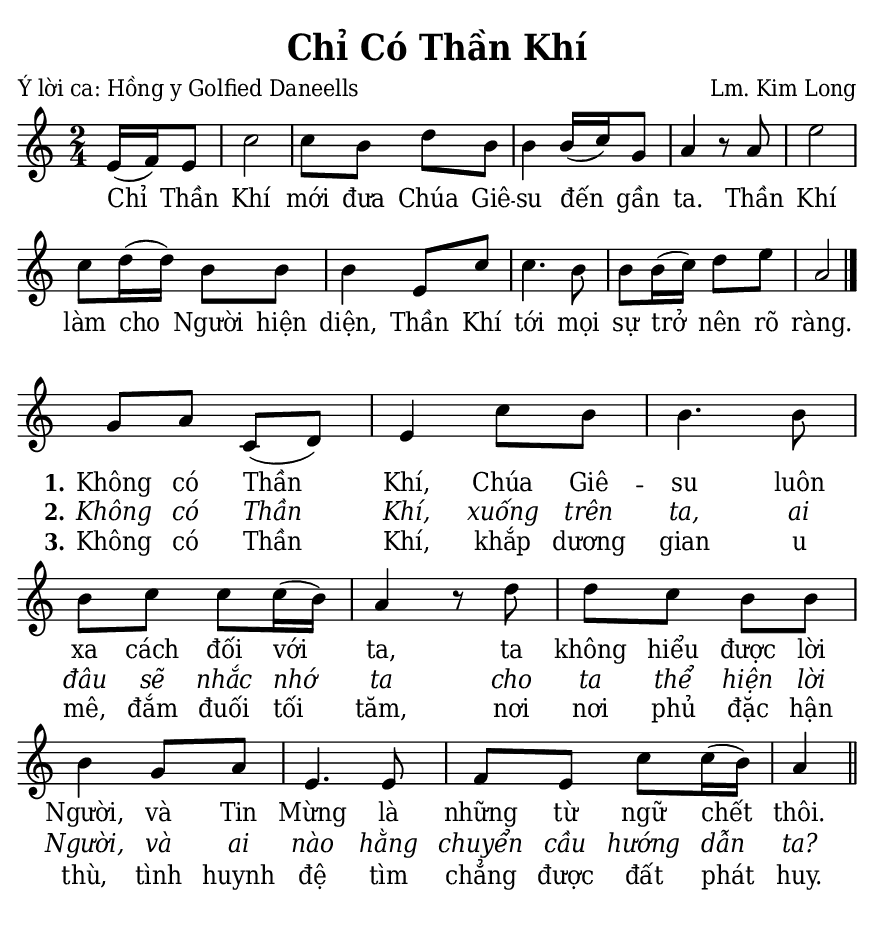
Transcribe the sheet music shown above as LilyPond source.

% Cài đặt chung
\version "2.24.3"
\include "english.ly"

\header {
  title = "Chỉ Có Thần Khí"
  poet = "Ý lời ca: Hồng y Golfied Daneells"
  composer = "Lm. Kim Long"
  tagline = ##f
}

% Nhạc
nhacPhanMot = \relative c' {
  \key c \major
  \time 2/4
  \partial 4 e16 (f) e8 |
  c'2 |
  c8 b d b |
  b4 b16 (c) g8 |
  a4 r8 a |
  e'2 |
  c8 d16 (d) b8 b |
  b4 e,8 c' |
  c4. b8 |
  b b16 (c) d8 e |
  a,2 \bar "|."
}

nhacPhanHai = \relative c'' {
  \key c \major
  \time 2/4
  g8 a c, (d) |
  e4 c'8 b |
  b4. b8 |
  b c c c16 (b) |
  a4 r8 d |
  d c b b |
  b4 g8 a |
  e4. e8 |
  f e c' c16 (b) |
  a4 \bar "||"
}

% Lời
loiPhanMot = \lyricmode {
  Chỉ Thần Khí mới đưa Chúa Giê -- su đến gần ta.
  Thần Khí làm cho Người hiện diện,
  Thần Khí tới mọi sự trở nên rõ ràng.
}

loiPhanHai = \lyricmode {
  <<
    {
      \set stanza = "1."
      Không có Thần Khí, Chúa Giê -- su luôn xa cách đối với ta,
      ta không hiểu được lời Người,
      và Tin Mừng là những từ ngữ chết thôi.
    }
    \new Lyrics {
	    \set associatedVoice = "beSop"
	    \set stanza = "2."
      \override Lyrics.LyricText.font-shape = #'italic
      Không có Thần Khí, xuống trên ta, ai đâu sẽ nhắc nhớ ta
      cho ta thể hiện lời Người,
      và ai nào hằng chuyển cầu hướng dẫn ta?
    }
    \new Lyrics {
	    \set associatedVoice = "beSop"
	    \set stanza = "3."
      Không có Thần Khí, khắp dương gian u mê,
      đắm đuối tối tăm,
      nơi nơi phủ đặc hận thù,
      tình huynh đệ tìm chẳng được đất phát huy.
    }
  >>
}

% Dàn trang
\paper {
  #(set-paper-size "a5")
  top-margin = 3\mm
  bottom-margin = 3\mm
  left-margin = 3\mm
  right-margin = 3\mm
  indent = #0
  #(define fonts
	 (make-pango-font-tree "Deja Vu Serif Condensed"
	 		       "Deja Vu Serif Condensed"
			       "Deja Vu Serif Condensed"
			       (/ 20 20)))
  print-page-number = ##f
}

\score {
  <<
    \new Staff <<
        \clef treble
        \new Voice = beSop {
          \nhacPhanMot
        }
      \new Lyrics \lyricsto beSop \loiPhanMot
    >>
  >>
  \layout {
    \override Lyrics.LyricSpace.minimum-distance = #1.2
    \override Score.BarNumber.break-visibility = ##(#f #f #f)
    \override Score.SpacingSpanner.uniform-stretching = ##t
    ragged-last = ##f
  }
}

\score {
  <<
    \new Staff <<
        \clef treble
        \new Voice = beSop {
          \nhacPhanHai
        }
      \new Lyrics \lyricsto beSop \loiPhanHai
    >>
  >>
  \layout {
    \override Staff.TimeSignature.transparent = ##t
    \override Lyrics.LyricSpace.minimum-distance = #2
    \override Score.BarNumber.break-visibility = ##(#f #f #f)
    \override Score.SpacingSpanner.uniform-stretching = ##t
    ragged-last = ##f
  }
}
